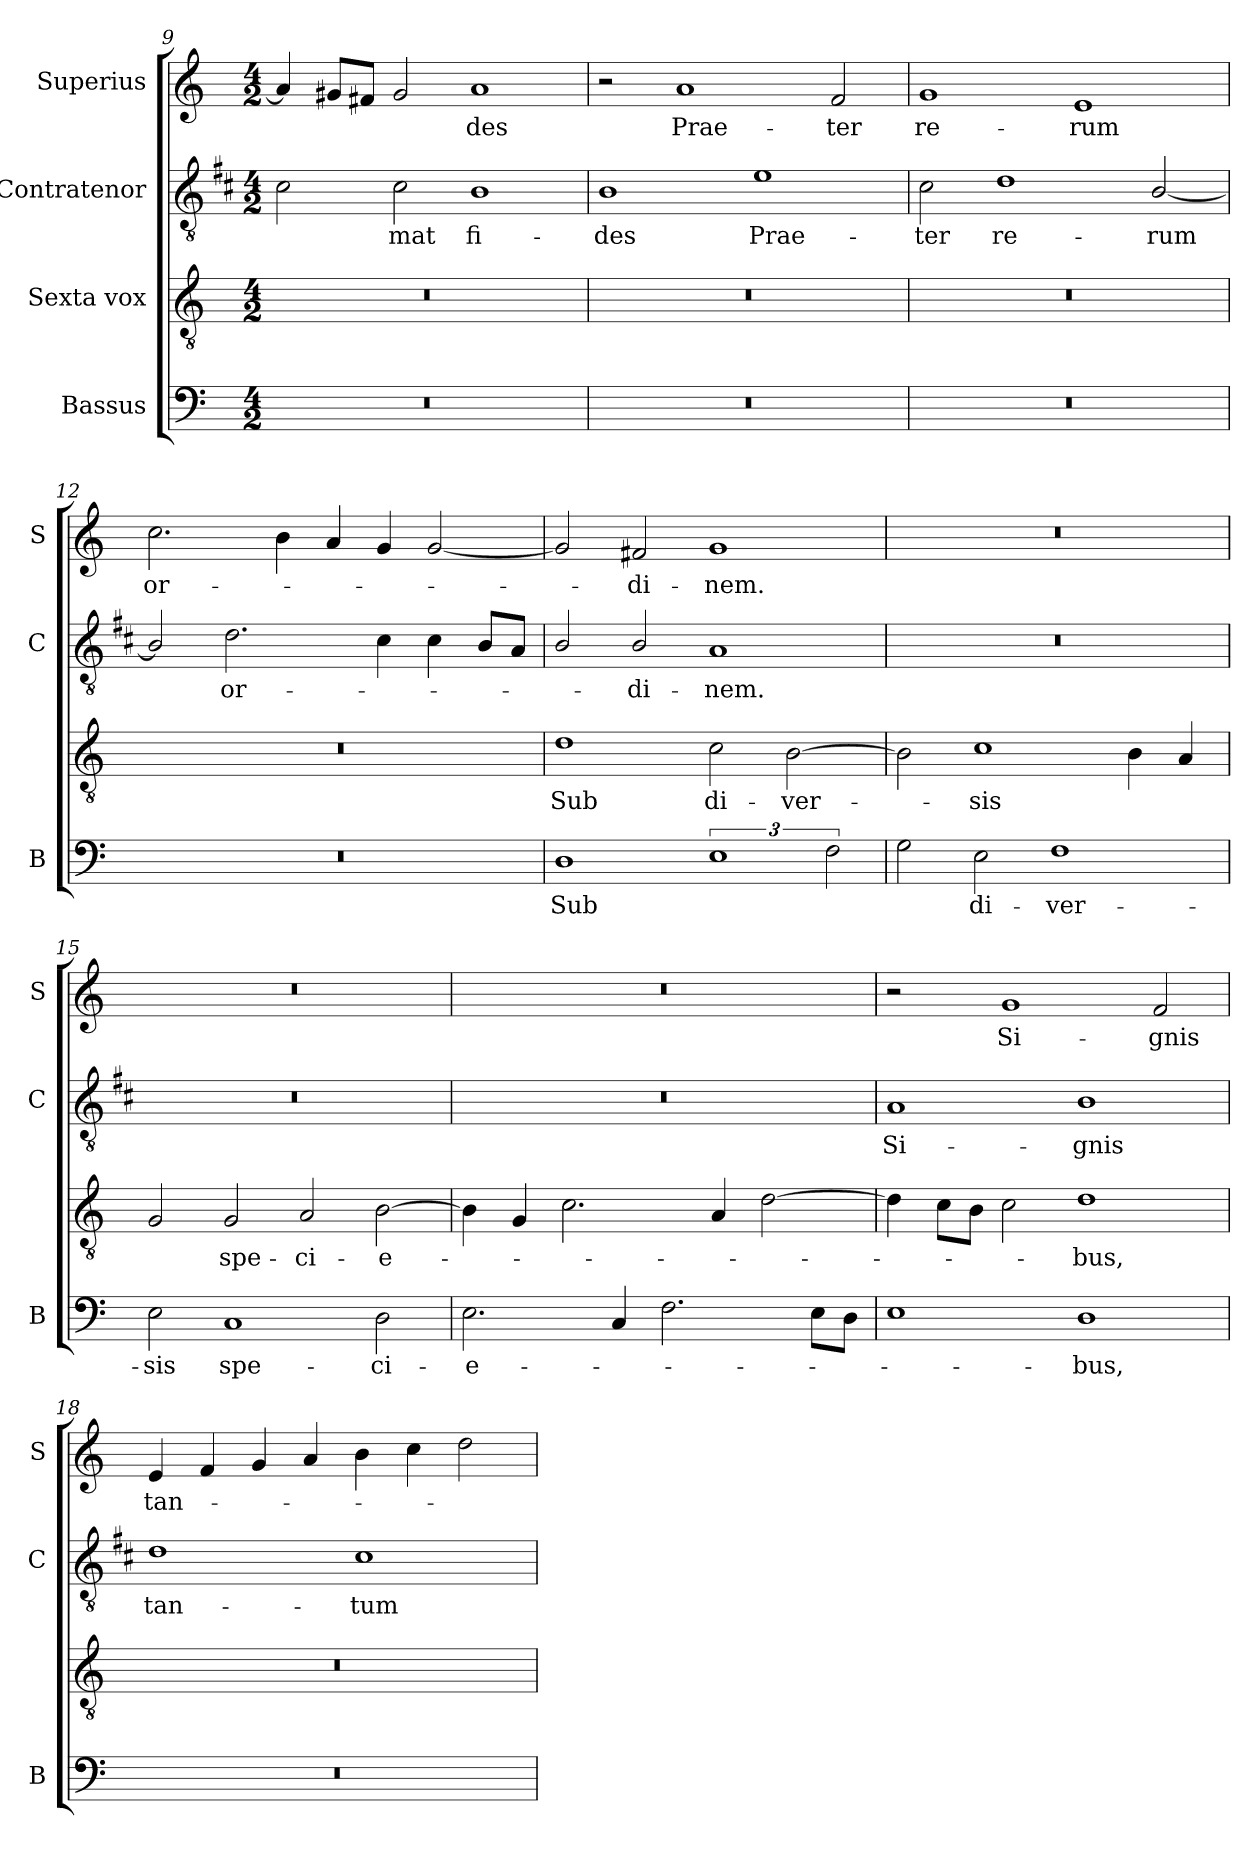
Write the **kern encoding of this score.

**kern	**text	**kern	**text	**kern	**text	**kern	**text
*part4	*part4	*part3	*part3	*part2	*part2	*part1	*part1
*staff4	*staff4	*staff3	*staff3	*staff2	*staff2	*staff1	*staff1
*I"Bassus	*	*I"Sexta vox	*	*I"Contratenor	*	*I"Superius	*
*I'B	*	*	*	*I'C	*	*I'S	*
*clefF4	*	*clefGv2	*	*clefGv2	*	*clefG2	*
*	*	*	*	*ITrd1c2	*	*	*
*k[]	*	*k[]	*	*k[]	*	*k[]	*
*C:	*	*C:	*	*C:	*	*C:	*
*M4/2	*	*M4/2	*	*M4/2	*	*M4/2	*
=9	=9	=9	=9	=9	=9	=9	=9
0r	.	0r	.	2B\	.	4a/]	.
.	.	.	.	.	.	8g#X/L	.
.	.	.	.	.	.	8f#X/J	.
!	!	!	!	!	!LO:LY:b	!	!
.	.	.	.	2B\	-mat	2g#/	.
!	!	!	!	!	!LO:LY:b	!	!LO:LY:b
.	.	.	.	1A	fi-	1a	-des
=10	=10	=10	=10	=10	=10	=10	=10
!	!	!	!	!	!LO:LY:b	!	!
0r	.	0r	.	1A	-des	2r	.
!	!	!	!	!	!	!	!LO:LY:b
.	.	.	.	.	.	1a	Prae-
!	!	!	!	!	!LO:LY:b	!	!
.	.	.	.	1d	Prae-	.	.
!	!	!	!	!	!	!	!LO:LY:b
.	.	.	.	.	.	2f/	-ter
=11	=11	=11	=11	=11	=11	=11	=11
!	!	!	!	!	!LO:LY:b	!	!LO:LY:b
0r	.	0r	.	2B\	-ter	1g	re-
!	!	!	!	!	!LO:LY:b	!	!
.	.	.	.	1c	re-	.	.
!	!	!	!	!	!	!	!LO:LY:b
.	.	.	.	.	.	1e	-rum
!	!	!	!	!	!LO:LY:b	!	!
.	.	.	.	[2A/	-rum	.	.
!!LO:LB:g=z
=12	=12	=12	=12	=12	=12	=12	=12
!	!	!	!	!	!	!	!LO:LY:b
0r	.	0r	.	2A/]	.	2.cc\	or-
!	!	!	!	!	!LO:LY:b	!	!
.	.	.	.	2.c\	or-	.	.
.	.	.	.	.	.	4b\	.
.	.	.	.	.	.	4a/	.
.	.	.	.	4B\	.	4g/	.
.	.	.	.	4B\	.	[2g/	.
.	.	.	.	8A/L	.	.	.
.	.	.	.	8G/J	.	.	.
=13	=13	=13	=13	=13	=13	=13	=13
!	!LO:LY:b	!	!LO:LY:b	!	!	!	!
1D	Sub	1d	Sub	2A/	.	2g/]	.
!	!	!	!	!	!LO:LY:b	!	!LO:LY:b
.	.	.	.	2A/	-di-	2f#X/	-di-
!	!	!	!LO:LY:b	!	!LO:LY:b	!	!LO:LY:b
3%2E	.	2c\	di-	1G	-nem.	1g	-nem.
!	!	!	!LO:LY:b	!	!	!	!
.	.	[2B\	-ver-	.	.	.	.
3F\	.	.	.	.	.	.	.
=14	=14	=14	=14	=14	=14	=14	=14
2G\	.	2B\]	.	0r	.	0r	.
!	!LO:LY:b	!	!LO:LY:b	!	!	!	!
2E\	di-	1c	-sis	.	.	.	.
!	!LO:LY:b	!	!	!	!	!	!
1F	-ver-	.	.	.	.	.	.
.	.	4B\	.	.	.	.	.
.	.	4A/	.	.	.	.	.
=15	=15	=15	=15	=15	=15	=15	=15
!	!LO:LY:b	!	!	!	!	!	!
2E\	-sis	2G/	.	0r	.	0r	.
!	!LO:LY:b	!	!LO:LY:b	!	!	!	!
1C	spe-	2G/	spe-	.	.	.	.
!	!	!	!LO:LY:b	!	!	!	!
.	.	2A/	-ci-	.	.	.	.
!	!LO:LY:b	!	!LO:LY:b	!	!	!	!
2D\	-ci-	[2B\	-e-	.	.	.	.
=16	=16	=16	=16	=16	=16	=16	=16
!	!LO:LY:b	!	!	!	!	!	!
2.E\	-e-	4B\]	.	0r	.	0r	.
.	.	4G/	.	.	.	.	.
.	.	2.c\	.	.	.	.	.
4C/	.	.	.	.	.	.	.
2.F\	.	.	.	.	.	.	.
.	.	4A/	.	.	.	.	.
.	.	[2d\	.	.	.	.	.
8E\L	.	.	.	.	.	.	.
8D\J	.	.	.	.	.	.	.
=17	=17	=17	=17	=17	=17	=17	=17
!	!	!	!	!	!LO:LY:b	!	!
1E	.	4d\]	.	1G	Si-	2r	.
.	.	8c\L	.	.	.	.	.
.	.	8B\J	.	.	.	.	.
!	!	!	!	!	!	!	!LO:LY:b
.	.	2c\	.	.	.	1g	Si-
!	!LO:LY:b	!	!LO:LY:b	!	!LO:LY:b	!	!
1D	-bus,	1d	-bus,	1A	-gnis	.	.
!	!	!	!	!	!	!	!LO:LY:b
.	.	.	.	.	.	2f/	-gnis
!!LO:LB:g=z
=18	=18	=18	=18	=18	=18	=18	=18
!	!	!	!	!	!LO:LY:b	!	!LO:LY:b
0r	.	0r	.	1c	tan-	4e/	tan-
.	.	.	.	.	.	4f/	.
.	.	.	.	.	.	4g/	.
.	.	.	.	.	.	4a/	.
!	!	!	!	!	!LO:LY:b	!	!
.	.	.	.	1B	-tum	4b\	.
.	.	.	.	.	.	4cc\	.
.	.	.	.	.	.	2dd\	.
=	=	=	=	=	=	=	=
*-	*-	*-	*-	*-	*-	*-	*-
